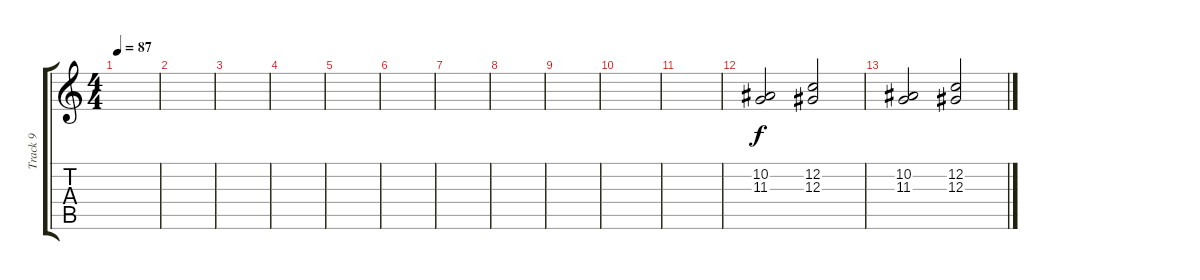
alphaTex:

\track ("Track 9" "Track 9") {instrument voiceoohs}
\staff {score tabs}
\tuning (F4 C4 Ab3 Eb3 Bb2 F2) {hide}
\ts (4 4)
\tempo 87
\clef g2
\ks c
|
|
|
|
|
|
|
|
|
|
|
(10.2 11.3).2 (12.2 12.3).2 |
(10.2 11.3).2 (12.2 12.3).2
